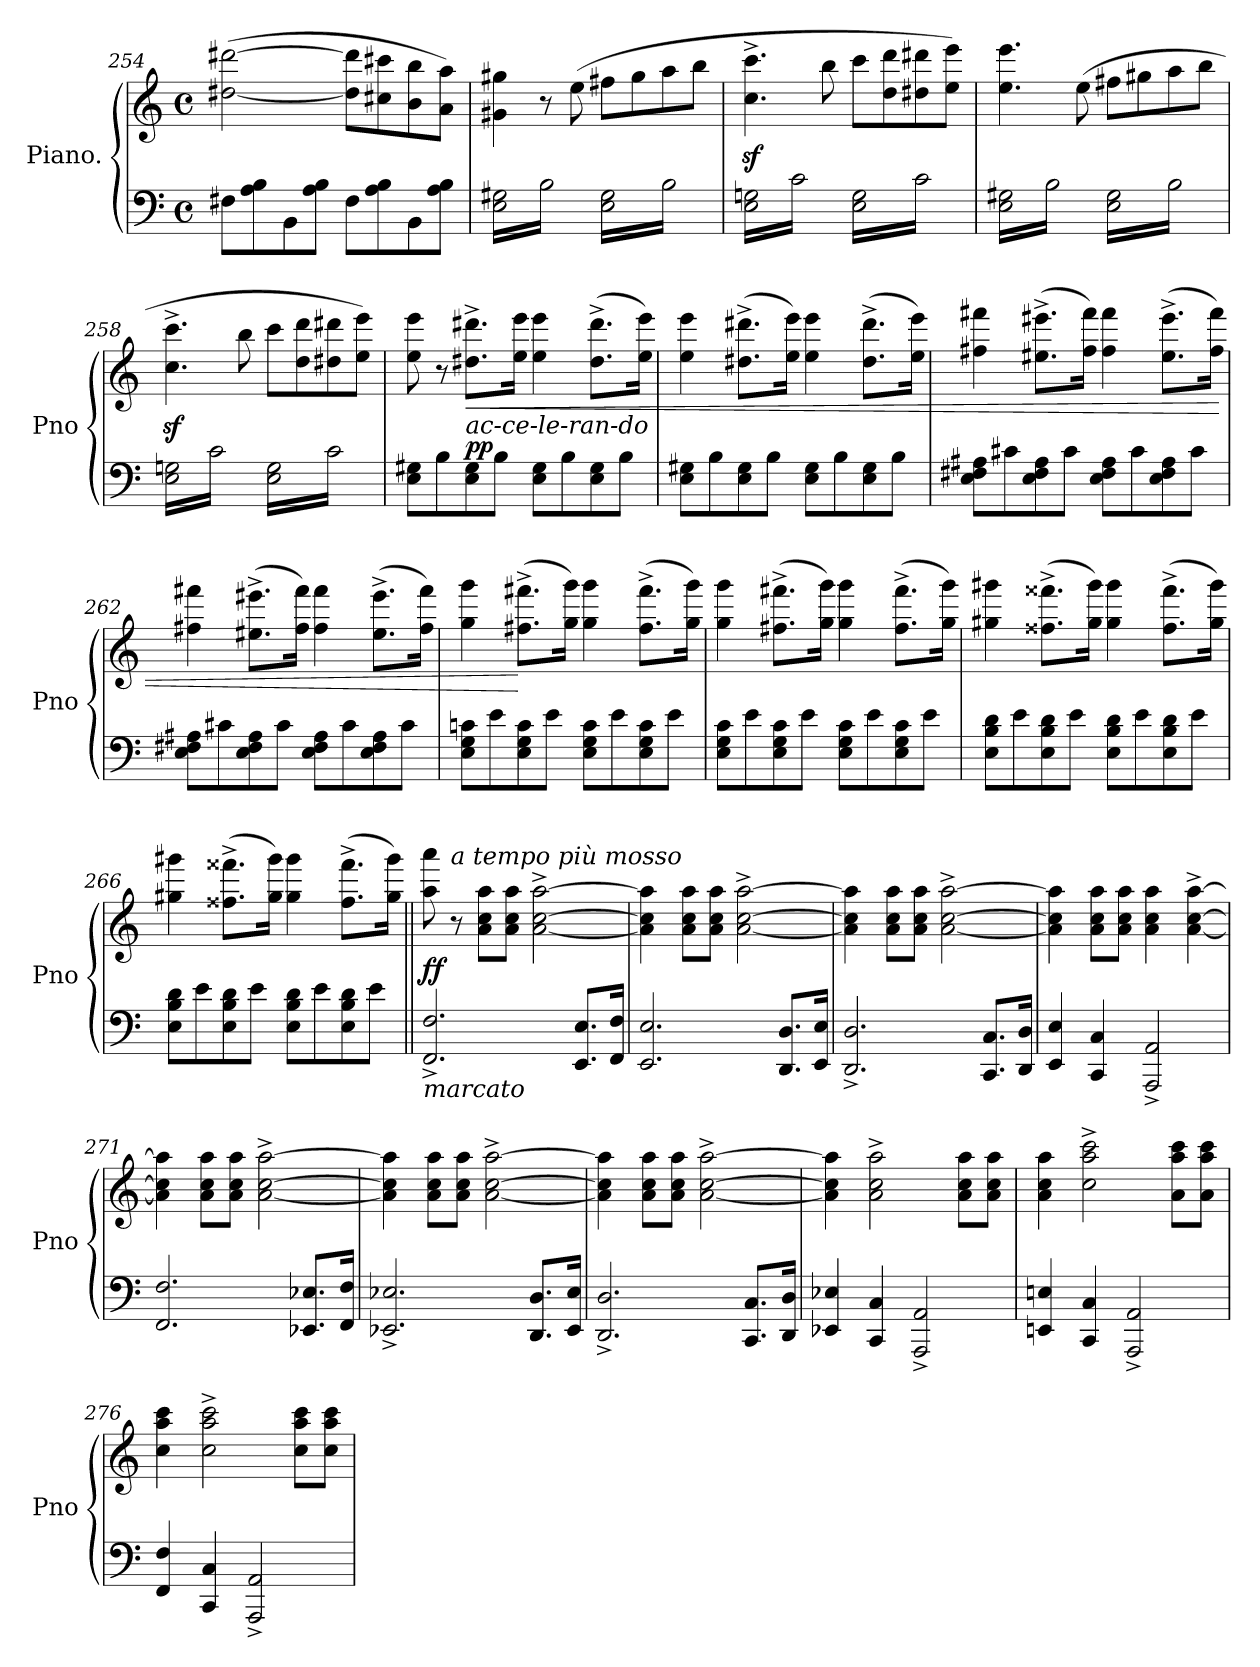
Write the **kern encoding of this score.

**kern	**kern	**dynam
*part1	*part1	*part1
*staff2	*staff1	*staff1/2
*I"Piano.	*	*
*I'Pno	*	*
*clefF4	*clefG2	*
*k[]	*k[]	*
*C:	*C:	*
*M4/4	*M4/4	*
*met(c)	*met(c)	*
=254	=254	=254
8F#X\L	([2dd#X\ [2ddd#X\	.
8A\ 8B\	.	.
8BB\	.	.
8A\ 8B\J	.	.
8F#\L	8dd#]\ 8ddd#]\L	.
8A\ 8B\	8cc#X\ 8ccc#X\	.
8BB\	8b\ 8bb\	.
8A\ 8B\J	8a\ 8aa\J)	.
=255	=255	=255
*tremolo	*	*
16E\ 16G#X\LL	4g#X\ 4gg#X\	.
16B\	.	.
16E\ 16G#X\	.	.
16B\	.	.
16E\ 16G#X\	8r	.
16B\	.	.
16E\ 16G#X\	(8ee\	.
16B\JJ	.	.
16E\ 16G#\LL	8ff#X\L	.
16B\	.	.
16E\ 16G#\	8gg#\	.
16B\	.	.
16E\ 16G#\	8aa\	.
16B\	.	.
16E\ 16G#\	8bb\J	.
16B\JJ	.	.
=256	=256	=256
16E\ 16Gn\LL	4.ccz^\ 4.cccz^\	.
16c\	.	.
16E\ 16Gn\	.	.
16c\	.	.
16E\ 16Gn\	.	.
16c\	.	.
16E\ 16Gn\	8bb\	.
16c\JJ	.	.
16E\ 16G\LL	8ccc\L	.
16c\	.	.
16E\ 16G\	8dd\ 8ddd\	.
16c\	.	.
16E\ 16G\	8dd#X\ 8ddd#X\	.
16c\	.	.
16E\ 16G\	8ee\ 8eee\J)	.
16c\JJ	.	.
=257	=257	=257
16E\ 16G#X\LL	4.ee\ 4.eee\	.
16B\	.	.
16E\ 16G#X\	.	.
16B\	.	.
16E\ 16G#X\	.	.
16B\	.	.
16E\ 16G#X\	(8ee\	.
16B\JJ	.	.
16E\ 16G#\LL	8ff#X\L	.
16B\	.	.
16E\ 16G#\	8gg#X\	.
16B\	.	.
16E\ 16G#\	8aa\	.
16B\	.	.
16E\ 16G#\	8bb\J	.
16B\JJ	.	.
=258	=258	=258
16E\ 16Gn\LL	4.ccz^\ 4.cccz^\	.
16c\	.	.
16E\ 16Gn\	.	.
16c\	.	.
16E\ 16Gn\	.	.
16c\	.	.
16E\ 16Gn\	8bb\	.
16c\JJ	.	.
16E\ 16G\LL	8ccc\L	.
16c\	.	.
16E\ 16G\	8dd\ 8ddd\	.
16c\	.	.
16E\ 16G\	8dd#X\ 8ddd#X\	.
16c\	.	.
16E\ 16G\	8ee\ 8eee\J)	.
16c\JJ	.	.
*Xtremolo	*	*
=259	=259	=259
8E\ 8G#X\L	8ee\ 8eee\	.
.	.	.
8B\	8r	.
.	.	.
!	!LO:TX:b:i:t=ac-ce-le-ran-do	!
!	!	!LO:HP:b
8E\ 8G#\	8.dd#X^\ 8.ddd#X^\L	< pp
8B\J	.	.
.	16ee\ 16eee\Jk	.
8E\ 8G#\L	4ee\ 4eee\	.
8B\	.	.
8E\ 8G#\	(8.dd#^\ 8.ddd#^\L	.
8B\J	.	.
.	16ee\ 16eee\Jk)	.
=260	=260	=260
8E\ 8G#X\L	4ee\ 4eee\	.
8B\	.	.
8E\ 8G#\	(8.dd#X^\ 8.ddd#X^\L	.
8B\J	.	.
.	16ee\ 16eee\Jk)	.
8E\ 8G#\L	4ee\ 4eee\	.
8B\	.	.
8E\ 8G#\	(8.dd#^\ 8.ddd#^\L	.
8B\J	.	.
.	16ee\ 16eee\Jk)	.
=261	=261	=261
8E\ 8F#X\ 8A#X\L	4ff#X\ 4fff#X\	.
8c#X\	.	.
8E\ 8F#\ 8A#\	(8.ee#X^\ 8.eee#X^\L	.
8c#\J	.	.
.	16ff#\ 16fff#\Jk)	.
8E\ 8F#\ 8A#\L	4ff#\ 4fff#\	.
8c#\	.	.
8E\ 8F#\ 8A#\	(8.ee#^\ 8.eee#^\L	.
8c#\J	.	.
.	16ff#\ 16fff#\Jk)	.
=262	=262	=262
8E\ 8F#X\ 8A#X\L	4ff#X\ 4fff#X\	.
8c#X\	.	.
8E\ 8F#\ 8A#\	(8.ee#X^\ 8.eee#X^\L	.
8c#\J	.	.
.	16ff#\ 16fff#\Jk)	.
8E\ 8F#\ 8A#\L	4ff#\ 4fff#\	.
8c#\	.	.
8E\ 8F#\ 8A#\	(8.ee#^\ 8.eee#^\L	.
8c#\J	.	.
.	16ff#\ 16fff#\Jk)	.
=263	=263	=263
8E\ 8G\ 8cn\L	4gg\ 4ggg\	.
8e\	.	.
8E\ 8G\ 8c\	(8.ff#X^\ 8.fff#X^\L	[
8e\J	.	.
.	16gg\ 16ggg\Jk)	.
8E\ 8G\ 8c\L	4gg\ 4ggg\	.
8e\	.	.
8E\ 8G\ 8c\	(8.ff#^\ 8.fff#^\L	.
8e\J	.	.
.	16gg\ 16ggg\Jk)	.
=264	=264	=264
8E\ 8G\ 8c\L	4gg\ 4ggg\	.
8e\	.	.
8E\ 8G\ 8c\	(8.ff#X^\ 8.fff#X^\L	.
8e\J	.	.
.	16gg\ 16ggg\Jk)	.
8E\ 8G\ 8c\L	4gg\ 4ggg\	.
8e\	.	.
8E\ 8G\ 8c\	(8.ff#^\ 8.fff#^\L	.
8e\J	.	.
.	16gg\ 16ggg\Jk)	.
=265	=265	=265
8E\ 8B\ 8d\L	4gg#X\ 4ggg#X\	.
8e\	.	.
8E\ 8B\ 8d\	(8.ff##X^\ 8.fff##X^\L	.
8e\J	.	.
.	16gg#\ 16ggg#\Jk)	.
8E\ 8B\ 8d\L	4gg#\ 4ggg#\	.
8e\	.	.
8E\ 8B\ 8d\	(8.ff##^\ 8.fff##^\L	.
8e\J	.	.
.	16gg#\ 16ggg#\Jk)	.
=266	=266	=266
8E\ 8B\ 8d\L	4gg#X\ 4ggg#X\	.
8e\	.	.
8E\ 8B\ 8d\	(8.ff##X^\ 8.fff##X^\L	.
8e\J	.	.
.	16gg#\ 16ggg#\Jk)	.
8E\ 8B\ 8d\L	4gg#\ 4ggg#\	.
8e\	.	.
8E\ 8B\ 8d\	(8.ff##^\ 8.fff##^\L	.
8e\J	.	.
.	16gg#\ 16ggg#\Jk)	.
=267||	=267||	=267||
!LO:TX:b:i:t=marcato	!	!
2.FF^/ 2.F^/	8aa\ 8aaa\	ff
!	!LO:TX:a:i:t=a tempo più mosso	!
.	8r	.
.	8a\ 8cc\ 8aa\L	.
.	8a\ 8cc\ 8aa\J	.
.	[2a^\ [2cc^\ [2aa^\	.
8.EE/ 8.E/L	.	.
16FF/ 16F/Jk	.	.
=268	=268	=268
2.EE/ 2.E/	4a]\ 4cc]\ 4aa]\	.
.	8a\ 8cc\ 8aa\L	.
.	8a\ 8cc\ 8aa\J	.
.	[2a^\ [2cc^\ [2aa^\	.
8.DD/ 8.D/L	.	.
16EE/ 16E/Jk	.	.
=269	=269	=269
2.DD^</ 2.D^</	4a]\ 4cc]\ 4aa]\	.
.	8a\ 8cc\ 8aa\L	.
.	8a\ 8cc\ 8aa\J	.
.	[2a^\ [2cc^\ [2aa^\	.
8.CC/ 8.C/L	.	.
16DD/ 16D/Jk	.	.
=270	=270	=270
4EE/ 4E/	4a]\ 4cc]\ 4aa]\	.
4CC/ 4C/	8a\ 8cc\ 8aa\L	.
.	8a\ 8cc\ 8aa\J	.
2AAA^/ 2AA^/	4a\ 4cc\ 4aa\	.
.	[4a^\ [4cc^\ [4aa^\	.
=271	=271	=271
2.FF/ 2.F/	4a]\ 4cc]\ 4aa]\	.
.	8a\ 8cc\ 8aa\L	.
.	8a\ 8cc\ 8aa\J	.
.	[2a^\ [2cc^\ [2aa^\	.
8.EE-X/ 8.E-X/L	.	.
16FF/ 16F/Jk	.	.
=272	=272	=272
2.EE-X^/ 2.E-X^/	4a]\ 4cc]\ 4aa]\	.
.	8a\ 8cc\ 8aa\L	.
.	8a\ 8cc\ 8aa\J	.
.	[2a^\ [2cc^\ [2aa^\	.
8.DD/ 8.D/L	.	.
16EE-/ 16E-/Jk	.	.
=273	=273	=273
2.DD^/ 2.D^/	4a]\ 4cc]\ 4aa]\	.
.	8a\ 8cc\ 8aa\L	.
.	8a\ 8cc\ 8aa\J	.
.	[2a^\ [2cc^\ [2aa^\	.
8.CC/ 8.C/L	.	.
16DD/ 16D/Jk	.	.
=274	=274	=274
4EE-X/ 4E-X/	4a]\ 4cc]\ 4aa]\	.
4CC/ 4C/	2a^\ 2cc^\ 2aa^\	.
2AAA^/ 2AA^/	.	.
.	8a\ 8cc\ 8aa\L	.
.	8a\ 8cc\ 8aa\J	.
=275	=275	=275
4EEn/ 4En/	4a\ 4cc\ 4aa\	.
4CC/ 4C/	2cc^\ 2aa^\ 2ccc^\	.
2AAA^/ 2AA^/	.	.
.	8a\ 8aa\ 8ccc\L	.
.	8a\ 8aa\ 8ccc\J	.
=276	=276	=276
4FF/ 4F/	4cc\ 4aa\ 4ccc\	.
4CC/ 4C/	2cc^\ 2aa^\ 2ccc^\	.
2AAA^/ 2AA^/	.	.
.	8cc\ 8aa\ 8ccc\L	.
.	8cc\ 8aa\ 8ccc\J	.
=	=	=
*-	*-	*-
